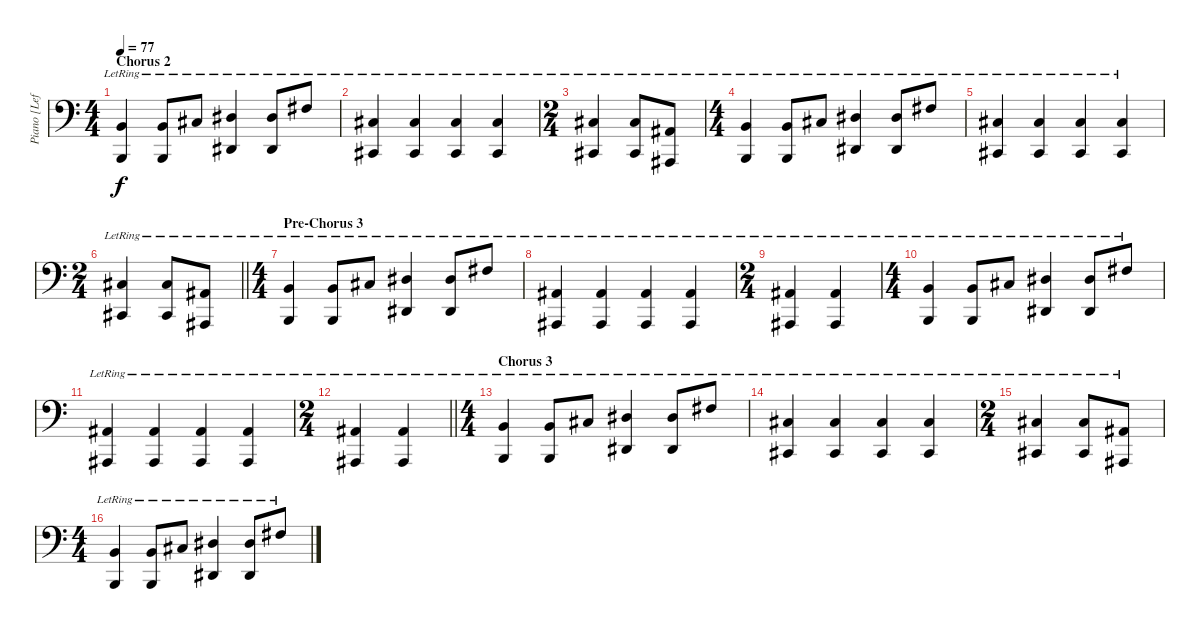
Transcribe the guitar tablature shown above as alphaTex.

\track ("Piano [Left Hand]" "Piano [Lef") {instrument acousticgrandpiano}
\staff {score}
\tuning (G2 D2 A1 E1 B0) {hide}
\ts (4 4)
\section ("" "Chorus 2")
\tempo 77
\clef f4
\ks c
(9.2{lr} 2.3{lr}).4{dy f} (9.2{lr} 2.3{lr}).8 6.1{lr}.8 (13.2{lr} 11.4{lr}).4 (13.2{lr} 11.4{lr}).8 11.1{lr}.8 |
(11.2{lr} 9.4).4 (11.2{lr} 9.4{lr}).4 (11.2{lr} 9.4{lr}).4 (11.2{lr} 9.4{lr}).4 |
\ts (2 4)
(11.2{lr} 9.4{lr}).4 (11.2{lr} 9.4{lr}).8 (8.2{lr} 6.4).8 |
\ts (4 4)
(9.2{lr} 2.3{lr}).4 (9.2{lr} 2.3{lr}).8 6.1{lr}.8 (13.2{lr} 11.4{lr}).4 (13.2{lr} 11.4{lr}).8 11.1{lr}.8 |
(11.2{lr} 9.4).4 (11.2{lr} 9.4{lr}).4 (11.2{lr} 9.4{lr}).4 (11.2{lr} 9.4{lr}).4 |
\ts (2 4)
\barLineRight lightlight
(11.2{lr} 9.4{lr}).4 (11.2{lr} 9.4{lr}).8 (8.2{lr} 6.4).8 |
\ts (4 4)
\section ("" "Pre-Chorus 3")
(9.2{lr} 2.3{lr}).4 (9.2{lr} 2.3{lr}).8 6.1{lr}.8 (13.2{lr} 11.4{lr}).4 (13.2{lr} 11.4{lr}).8 11.1{lr}.8 |
(8.2{lr} 6.4{lr}).4 (8.2{lr} 6.4{lr}).4 (8.2{lr} 6.4{lr}).4 (8.2{lr} 6.4{lr}).4 |
\ts (2 4)
(8.2{lr} 6.4{lr}).4 (8.2{lr} 6.4).4 |
\ts (4 4)
(9.2{lr} 2.3{lr}).4 (9.2{lr} 2.3{lr}).8 6.1{lr}.8 (13.2{lr} 11.4{lr}).4 (13.2{lr} 11.4{lr}).8 11.1{lr}.8 |
(8.2{lr} 6.4{lr}).4 (8.2{lr} 6.4{lr}).4 (8.2{lr} 6.4{lr}).4 (8.2{lr} 6.4{lr}).4 |
\ts (2 4)
\barLineRight lightlight
(8.2{lr} 6.4{lr}).4 (8.2{lr} 6.4).4 |
\ts (4 4)
\section ("" "Chorus 3")
(9.2{lr} 2.3{lr}).4 (9.2{lr} 2.3{lr}).8 6.1{lr}.8 (13.2{lr} 11.4{lr}).4 (13.2{lr} 11.4{lr}).8 11.1{lr}.8 |
(11.2{lr} 9.4).4 (11.2{lr} 9.4{lr}).4 (11.2{lr} 9.4{lr}).4 (11.2{lr} 9.4{lr}).4 |
\ts (2 4)
(11.2{lr} 9.4{lr}).4 (11.2{lr} 9.4{lr}).8 (8.2{lr} 6.4).8 |
\ts (4 4)
(9.2{lr} 2.3{lr}).4 (9.2{lr} 2.3{lr}).8 6.1{lr}.8 (13.2{lr} 11.4{lr}).4 (13.2{lr} 11.4{lr}).8 11.1{lr}.8
